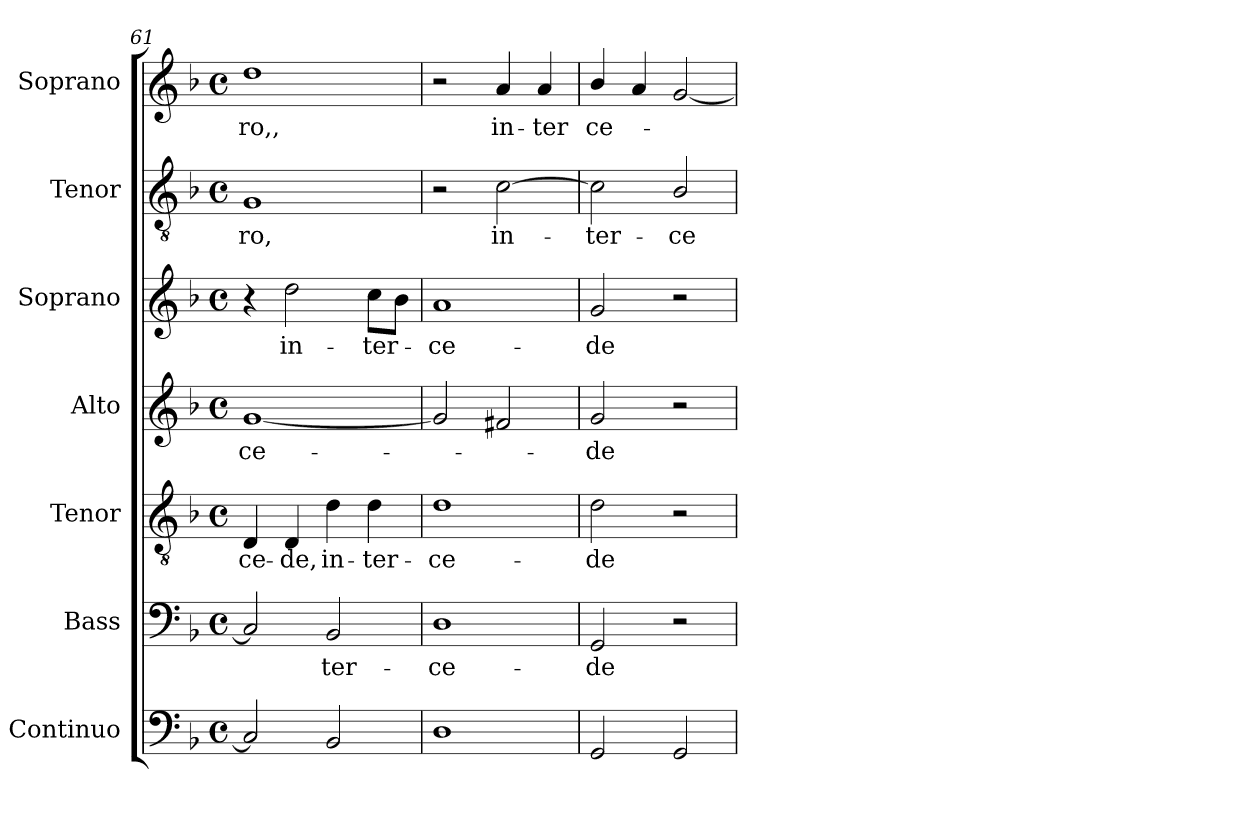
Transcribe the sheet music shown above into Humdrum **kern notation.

**kern	**kern	**text	**kern	**text	**kern	**text	**kern	**text	**kern	**text	**kern	**text
*part7	*part6	*part6	*part5	*part5	*part4	*part4	*part3	*part3	*part2	*part2	*part1	*part1
*staff7	*staff6	*staff6	*staff5	*staff5	*staff4	*staff4	*staff3	*staff3	*staff2	*staff2	*staff1	*staff1
*I"Continuo	*I"Bass	*	*I"Tenor	*	*I"Alto	*	*I"Soprano	*	*I"Tenor	*	*I"Soprano	*
*I'Cont.	*I'B.	*	*I'T.	*	*I'A.	*	*I'S.	*	*I'T.	*	*I'S.	*
*clefF4	*clefF4	*	*clefGv2	*	*clefG2	*	*clefG2	*	*clefGv2	*	*clefG2	*
*	*	*	*ITrd7c12	*	*	*	*	*	*ITrd7c12	*	*	*
*k[b-]	*k[b-]	*	*k[b-]	*	*k[b-]	*	*k[b-]	*	*k[b-]	*	*k[b-]	*
*F:	*F:	*	*F:	*	*F:	*	*F:	*	*F:	*	*F:	*
*M4/4	*M4/4	*	*M4/4	*	*M4/4	*	*M4/4	*	*M4/4	*	*M4/4	*
*met(c)	*met(c)	*	*met(c)	*	*met(c)	*	*met(c)	*	*met(c)	*	*met(c)	*
=61	=61	=61	=61	=61	=61	=61	=61	=61	=61	=61	=61	=61
!	!	!	!	!LO:LY:b:color=#000000	!	!	!	!	!	!	!	!
!	!	!	!	!	!	!LO:LY:b:color=#000000	!	!	!	!	!	!
!	!	!	!	!	!	!	!	!	!	!LO:LY:b:color=#000000	!	!
!	!	!	!	!	!	!	!	!	!	!	!	!LO:LY:b:color=#000000
2Ci/]	2Ci/]	.	4DDi/	-ce-	[1gi	-ce-	4r	.	1GGi	-ro,	1ddi	-ro,,
!	!	!	!	!LO:LY:b:color=#000000	!	!	!	!	!	!	!	!
!	!	!	!	!	!	!	!	!LO:LY:b:color=#000000	!	!	!	!
.	.	.	4DDi/	-de,	.	.	2ddi\	in-	.	.	.	.
!	!	!LO:LY:b:color=#000000	!	!	!	!	!	!	!	!	!	!
!	!	!	!	!LO:LY:b:color=#000000	!	!	!	!	!	!	!	!
2BB-i/	2BB-i/	-ter-	4Di\	in-	.	.	.	.	.	.	.	.
!	!	!	!	!LO:LY:b:color=#000000	!	!	!	!	!	!	!	!
!	!	!	!	!	!	!	!	!LO:LY:b:color=#000000	!	!	!	!
.	.	.	4Di\	-ter-	.	.	8cci\L	-ter-	.	.	.	.
.	.	.	.	.	.	.	8b-i\J	.	.	.	.	.
=62	=62	=62	=62	=62	=62	=62	=62	=62	=62	=62	=62	=62
!	!	!LO:LY:b:color=#000000	!	!	!	!	!	!	!	!	!	!
!	!	!	!	!LO:LY:b:color=#000000	!	!	!	!	!	!	!	!
!	!	!	!	!	!	!	!	!LO:LY:b:color=#000000	!	!	!	!
1Di	1Di	-ce-	1Di	-ce-	2gi/]	.	1ai	-ce-	2r	.	2r	.
!	!	!	!	!	!	!	!	!	!	!LO:LY:b:color=#000000	!	!
!	!	!	!	!	!	!	!	!	!	!	!	!LO:LY:b:color=#000000
.	.	.	.	.	2f#Xi/	.	.	.	[2Ci\	in-	4ai/	in-
!	!	!	!	!	!	!	!	!	!	!	!	!LO:LY:b:color=#000000
.	.	.	.	.	.	.	.	.	.	.	4ai/	-ter
=63	=63	=63	=63	=63	=63	=63	=63	=63	=63	=63	=63	=63
!	!	!LO:LY:b:color=#000000	!	!	!	!	!	!	!	!	!	!
!	!	!	!	!LO:LY:b:color=#000000	!	!	!	!	!	!	!	!
!	!	!	!	!	!	!LO:LY:b:color=#000000	!	!	!	!	!	!
!	!	!	!	!	!	!	!	!LO:LY:b:color=#000000	!	!	!	!
!	!	!	!	!	!	!	!	!	!	!LO:LY:b:color=#000000	!	!
!	!	!	!	!	!	!	!	!	!	!	!	!LO:LY:b:color=#000000
2GGi/	2GGi/	-de	2Di\	-de	2gi/	-de	2gi/	-de	2Ci\]	-ter-	4b-i/	ce-
.	.	.	.	.	.	.	.	.	.	.	4ai/	.
!	!	!	!	!	!	!	!	!	!	!LO:LY:b:color=#000000	!	!
2GGi/	2r	.	2r	.	2r	.	2r	.	2BB-i/	-ce-	[2gi/	.
=	=	=	=	=	=	=	=	=	=	=	=	=
*-	*-	*-	*-	*-	*-	*-	*-	*-	*-	*-	*-	*-
